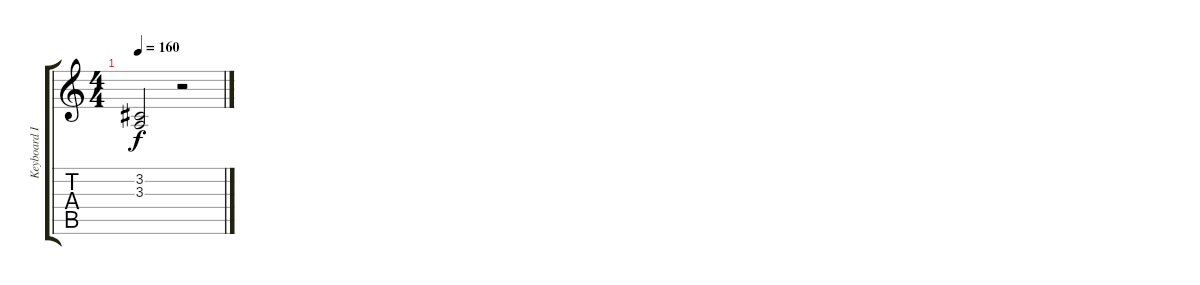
\track ("Keyboard I" "Keyboard I") {instrument lead2sawtooth}
\staff {score tabs}
\tuning (Eb4 Bb3 Gb3 Db3 Ab2 Eb2) {hide}
\ts (4 4)
\tempo 160
\clef g2
\ks c
(3.2{t} 3.3{t}).2{dy f} r.2
